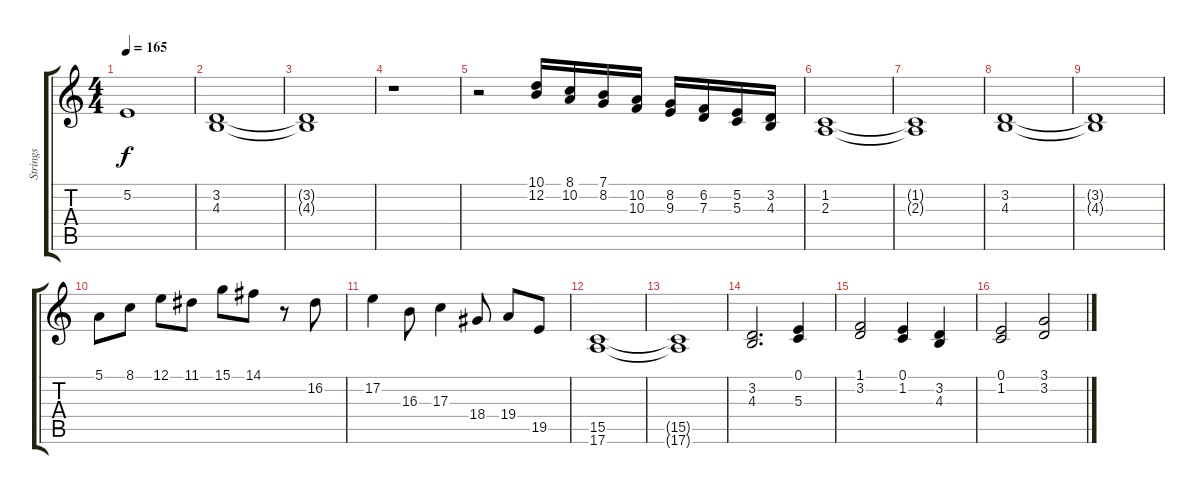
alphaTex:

\track ("Strings" "Strings") {instrument stringensemble1}
\staff {score tabs}
\tuning (E4 B3 G3 D3 A2 E2) {hide}
\ts (4 4)
\tempo 165
\clef g2
\ks c
5.2.1{dy f} |
(3.2 4.3).1 |
(3.2{t} 4.3{t}).1 |
r.1 |
r.2 (10.1 12.2).16 (8.1 10.2).16 (7.1 8.2).16 (10.2 10.3).16 (8.2 9.3).16 (6.2 7.3).16 (5.2 5.3).16 (3.2 4.3).16 |
(1.2 2.3).1 |
(1.2{t} 2.3{t}).1 |
(3.2 4.3).1 |
(3.2{t} 4.3{t}).1 |
5.1.8 8.1.8 12.1.8 11.1.8 15.1.8 14.1.8 r.8 16.2.8 |
17.2.4 16.3.8 17.3.4 18.4.8 19.4.8 19.5.8 |
(15.5 17.6).1 |
(15.5{t} 17.6{t}).1 |
(3.2 4.3).2{d} (0.1 5.3).4 |
(1.1 3.2).2 (0.1 1.2).4 (3.2 4.3).4 |
(0.1 1.2).2 (3.1 3.2).2
